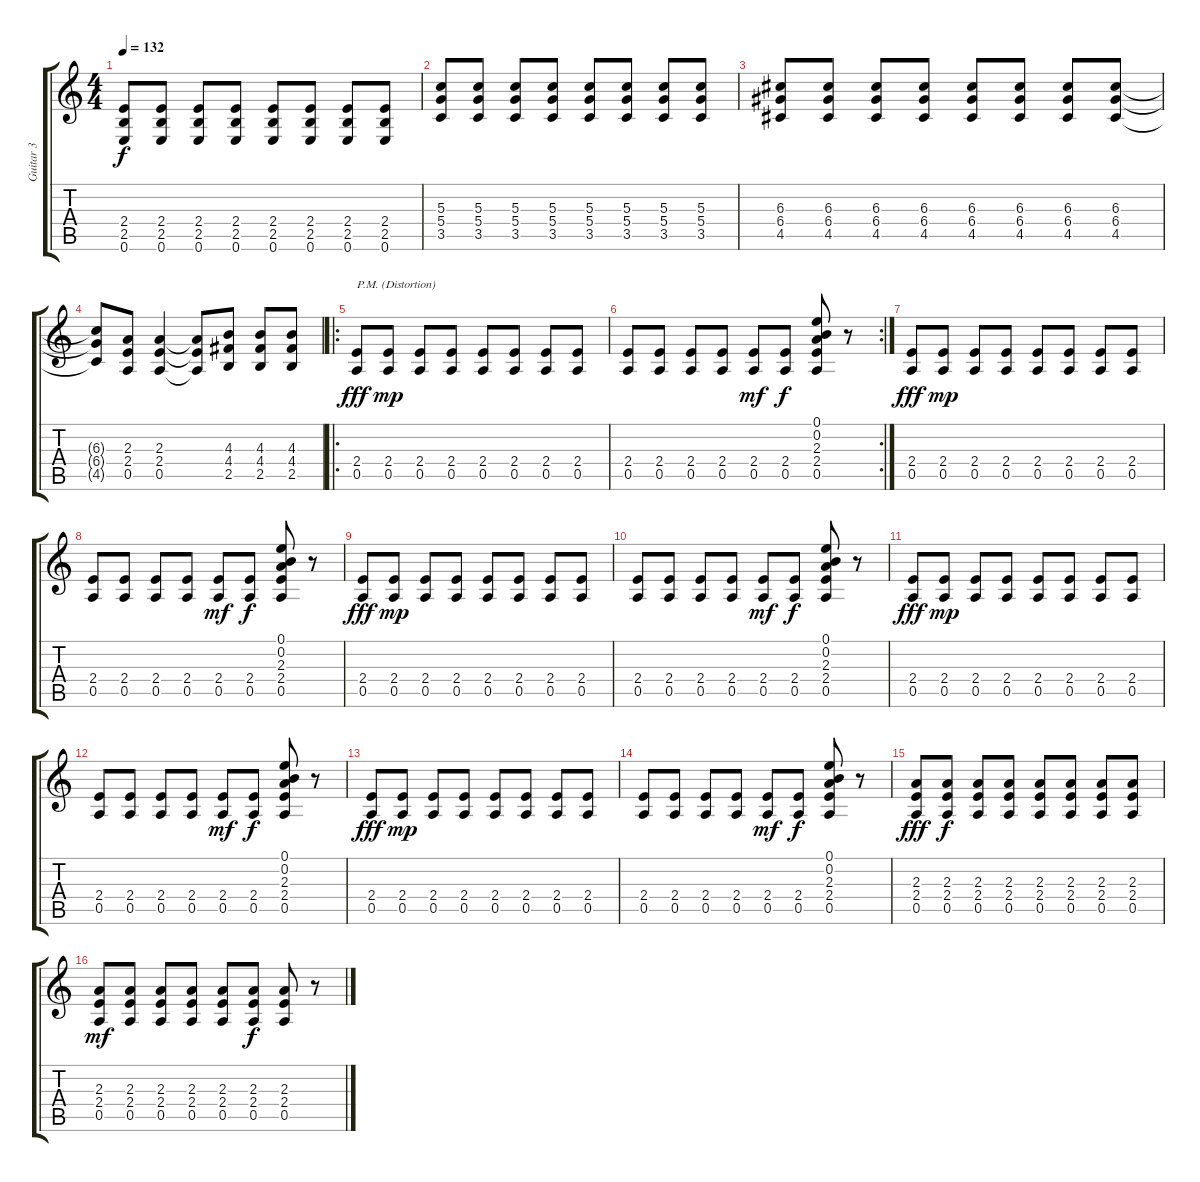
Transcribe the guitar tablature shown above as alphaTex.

\track ("Guitar 3" "Guitar 3") {instrument electricguitarclean}
\staff {score tabs}
\tuning (E4 B3 G3 D3 A2 E2) {hide}
\ts (4 4)
\tempo 132
\clef g2
\ks c
(2.4 2.5 0.6).8{dy f volume 13 instrument overdrivenguitar} (2.4 2.5 0.6).8 (2.4 2.5 0.6).8 (2.4 2.5 0.6).8 (2.4 2.5 0.6).8 (2.4 2.5 0.6).8 (2.4 2.5 0.6).8 (2.4 2.5 0.6).8 |
(5.3 5.4 3.5).8 (5.3 5.4 3.5).8 (5.3 5.4 3.5).8 (5.3 5.4 3.5).8 (5.3 5.4 3.5).8 (5.3 5.4 3.5).8 (5.3 5.4 3.5).8 (5.3 5.4 3.5).8 |
(6.3 6.4 4.5).8{instrument overdrivenguitar} (6.3 6.4 4.5).8 (6.3 6.4 4.5).8 (6.3 6.4 4.5).8 (6.3 6.4 4.5).8 (6.3 6.4 4.5).8 (6.3 6.4 4.5).8 (6.3 6.4 4.5).8 |
(6.3{t} 6.4{t} 4.5{t}).8 (2.3 2.4 0.5).8 (2.3 2.4 0.5).4 (2.3{t} 2.4{t} 0.5{t}).8 (4.3 4.4 2.5).8 (4.3 4.4 2.5).8 (4.3 4.4 2.5).8 |
\ro
(2.4 0.5).8{txt "P.M. (Distortion)" dy fff instrument electricguitarmuted} (2.4 0.5).8{dy mp} (2.4 0.5).8 (2.4 0.5).8 (2.4 0.5).8 (2.4 0.5).8 (2.4 0.5).8 (2.4 0.5).8 |
\rc 2
(2.4 0.5).8 (2.4 0.5).8 (2.4 0.5).8 (2.4 0.5).8{instrument electricguitarclean} (2.4 0.5).8{dy mf} (2.4 0.5).8{dy f} (0.1 0.2 2.3 2.4 0.5).8 r.8 |
(2.4 0.5).8{dy fff instrument electricguitarmuted} (2.4 0.5).8{dy mp} (2.4 0.5).8 (2.4 0.5).8 (2.4 0.5).8 (2.4 0.5).8 (2.4 0.5).8 (2.4 0.5).8 |
(2.4 0.5).8 (2.4 0.5).8 (2.4 0.5).8 (2.4 0.5).8{instrument electricguitarclean} (2.4 0.5).8{dy mf} (2.4 0.5).8{dy f} (0.1 0.2 2.3 2.4 0.5).8 r.8 |
(2.4 0.5).8{dy fff instrument electricguitarmuted} (2.4 0.5).8{dy mp} (2.4 0.5).8 (2.4 0.5).8 (2.4 0.5).8 (2.4 0.5).8 (2.4 0.5).8 (2.4 0.5).8 |
(2.4 0.5).8 (2.4 0.5).8 (2.4 0.5).8 (2.4 0.5).8{instrument electricguitarclean} (2.4 0.5).8{dy mf} (2.4 0.5).8{dy f} (0.1 0.2 2.3 2.4 0.5).8 r.8 |
(2.4 0.5).8{dy fff instrument electricguitarmuted} (2.4 0.5).8{dy mp} (2.4 0.5).8 (2.4 0.5).8 (2.4 0.5).8 (2.4 0.5).8 (2.4 0.5).8 (2.4 0.5).8 |
(2.4 0.5).8 (2.4 0.5).8 (2.4 0.5).8 (2.4 0.5).8{instrument electricguitarclean} (2.4 0.5).8{dy mf} (2.4 0.5).8{dy f} (0.1 0.2 2.3 2.4 0.5).8 r.8 |
(2.4 0.5).8{dy fff instrument electricguitarmuted} (2.4 0.5).8{dy mp} (2.4 0.5).8 (2.4 0.5).8 (2.4 0.5).8 (2.4 0.5).8 (2.4 0.5).8 (2.4 0.5).8 |
(2.4 0.5).8 (2.4 0.5).8 (2.4 0.5).8 (2.4 0.5).8{instrument electricguitarclean} (2.4 0.5).8{dy mf} (2.4 0.5).8{dy f} (0.1 0.2 2.3 2.4 0.5).8 r.8 |
(2.3 2.4 0.5).8{dy fff instrument overdrivenguitar} (2.3 2.4 0.5).8{dy f} (2.3 2.4 0.5).8 (2.3 2.4 0.5).8 (2.3 2.4 0.5).8 (2.3 2.4 0.5).8 (2.3 2.4 0.5).8 (2.3 2.4 0.5).8 |
(2.3 2.4 0.5).8{dy mf} (2.3 2.4 0.5).8 (2.3 2.4 0.5).8 (2.3 2.4 0.5).8 (2.3 2.4 0.5).8 (2.3 2.4 0.5).8{dy f} (2.3 2.4 0.5).8 r.8
